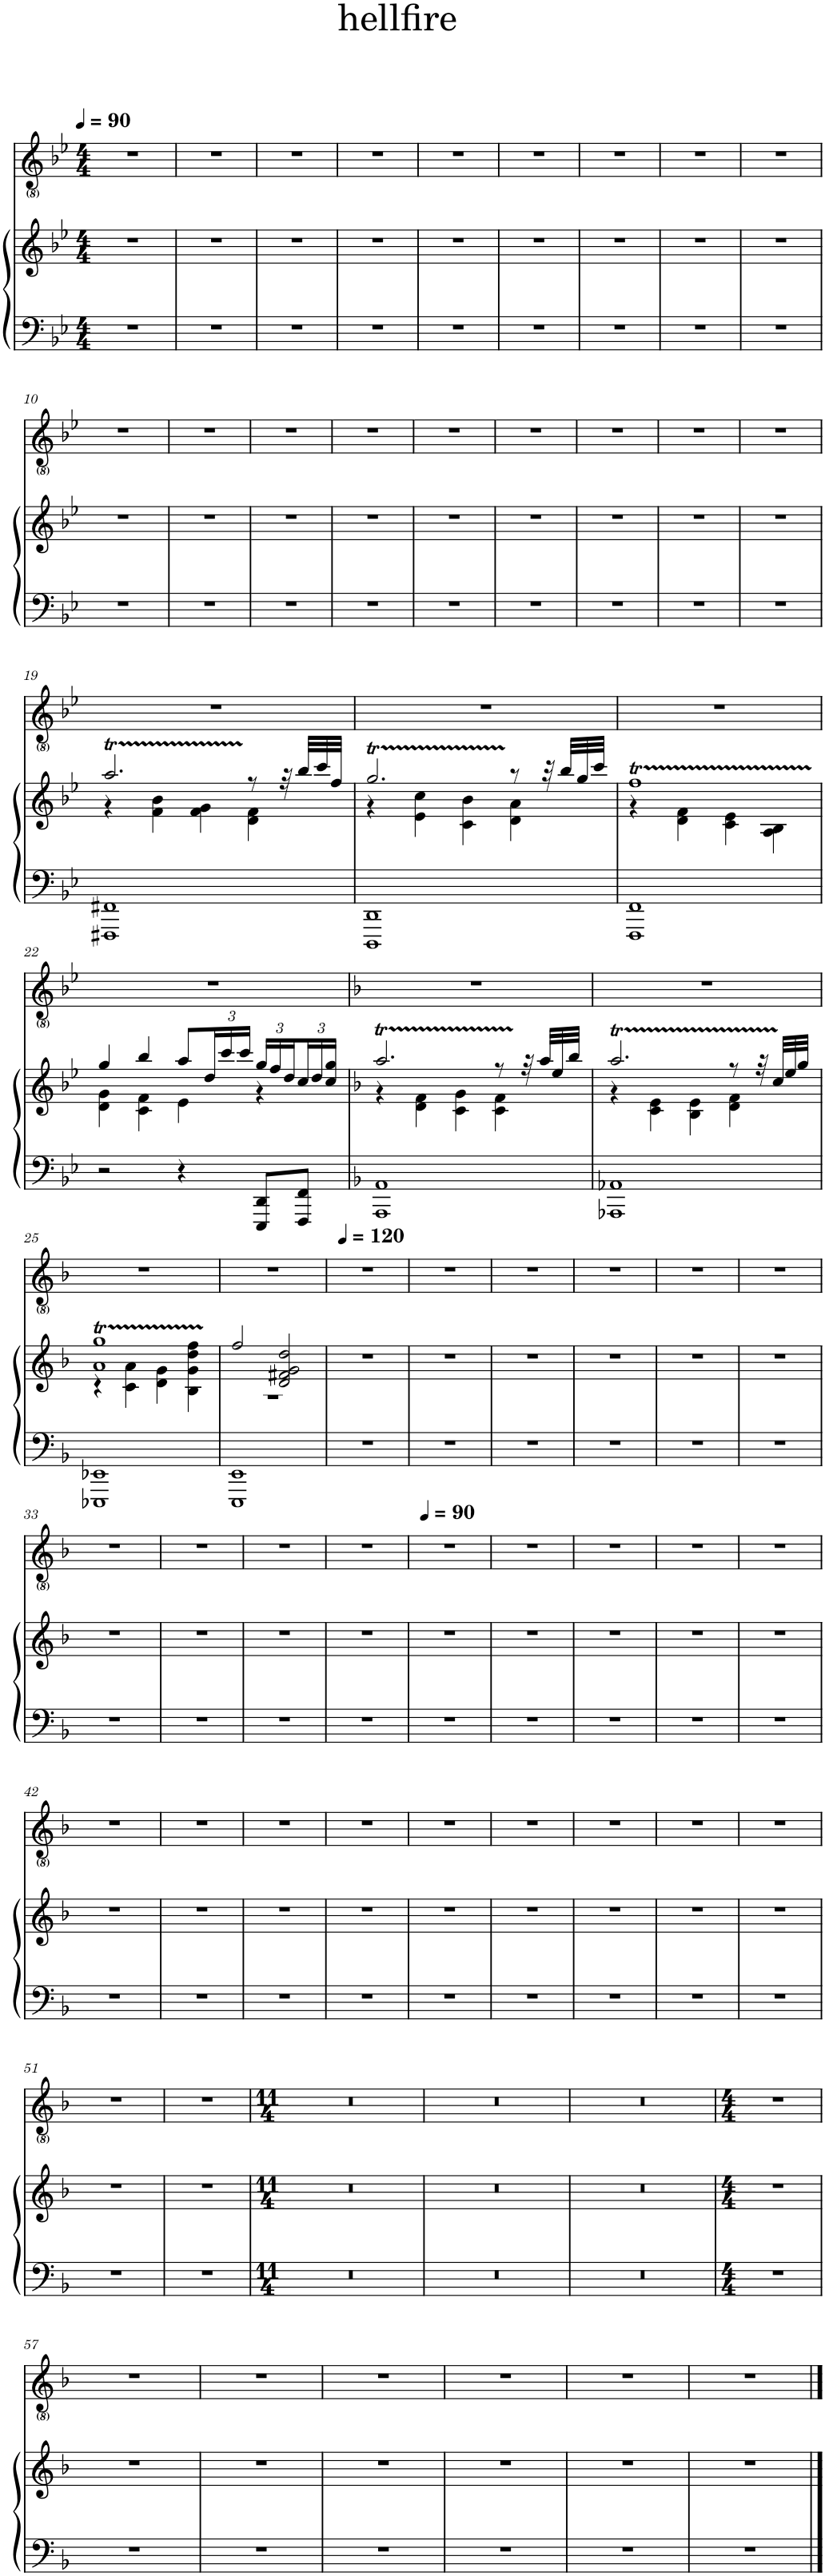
**kern	**kern	**kern	**kern
*part3	*part3	*part2	*part1
*staff4	*staff3	*staff2	*staff1
*I"Piano	*	*I"Voice	*I"Piano
*I'Pno	*	*	*I'Pno.
*clefF4	*clefG2	*clefG2	*clefF4
*k[b-e-]	*k[b-e-]	*k[b-e-]	*k[b-e-]
*M4/4	*M4/4	*M4/4	*M4/4
*MM90	*MM90	*MM90	*MM90
=1	=1	=1	=1
1r	1r	1r	1r
=2	=2	=2	=2
1r	1r	1r	1r
=3	=3	=3	=3
1r	1r	1r	1r
=4	=4	=4	=4
1r	1r	1r	1r
=5	=5	=5	=5
1r	1r	1r	1r
=6	=6	=6	=6
1r	1r	1r	1r
=7	=7	=7	=7
1r	1r	1r	1r
=8	=8	=8	=8
1r	1r	1r	1r
=9	=9	=9	=9
1r	1r	1r	1r
!!LO:LB:g=z
=10	=10	=10	=10
1r	1r	1r	1r
=11	=11	=11	=11
1r	1r	1r	1r
=12	=12	=12	=12
1r	1r	1r	1r
=13	=13	=13	=13
1r	1r	1r	1r
=14	=14	=14	=14
1r	1r	1r	1r
=15	=15	=15	=15
1r	1r	1r	1r
=16	=16	=16	=16
1r	1r	1r	1r
=17	=17	=17	=17
1r	1r	1r	1r
=18	=18	=18	=18
1r	1r	1r	1r
!!LO:LB:g=z
=19	=19	=19	=19
*	*^	*	*
1FFF#X 1FF#X	2.aat/	4r	1r	1r
.	.	4f\ 4b-\	.	.
.	.	4f\ 4g\	.	.
.	8r	4d\ 4f\	.	.
.	32r	.	.	.
.	32bb-/LLL	.	.	.
.	32ccc/	.	.	.
.	32ff/JJJ	.	.	.
=20	=20	=20	=20	=20
1DDD 1DD	2.ggT/	4r	1r	1r
.	.	4e-\ 4cc\	.	.
.	.	4c\ 4b-\	.	.
.	8r	4d\ 4a\	.	.
.	32r	.	.	.
.	32bb-/LLL	.	.	.
.	32gg/	.	.	.
.	32ccc/JJJ	.	.	.
=21	=21	=21	=21	=21
1FFF 1FF	1ffT	4r	1r	1r
.	.	4d\ 4f\	.	.
.	.	4c\ 4e-\	.	.
.	.	4A\ 4B-\	.	.
!!LO:LB:g=z
=22	=22	=22	=22	=22
2r	4gg/	4d\ 4g\	1r	1r
.	4bb-/	4c\ 4f\	.	.
4r	8aa/L	4e-\	.	.
*	*Xbrackettup	*	*	*
.	24dd/L	.	.	.
.	24ccc/	.	.	.
.	24ccc/JJ	.	.	.
8EEE-/ 8DD/L	24gg/LL	4r	.	.
.	24ff/	.	.	.
.	24dd/	.	.	.
8FFF/ 8FF/J	24cc/	.	.	.
.	24dd/	.	.	.
.	24cc/ 24gg/JJ	.	.	.
=23	=23	=23	=23	=23
*k[b-]	*k[b-]	*	*k[b-]	*k[b-]
1AAA 1AA	2.aat/	4r	1r	1r
.	.	4d\ 4f\	.	.
.	.	4c\ 4g\	.	.
.	8r	4c\ 4f\	.	.
.	32r	.	.	.
.	32aa/LLL	.	.	.
.	32ee/	.	.	.
.	32bb-/JJJ	.	.	.
=24	=24	=24	=24	=24
1AAA-X 1AA-X	2.aat/	4r	1r	1r
.	.	4c\ 4e\	.	.
.	.	4B-\ 4e\	.	.
.	8r	4d\ 4f\	.	.
.	32r	.	.	.
.	32ccTTT/LLL	.	.	.
.	32ee/	.	.	.
.	32gg/JJJ	.	.	.
!!LO:LB:g=z
=25	=25	=25	=25	=25
1EEE-X 1EE-X	1aT 1ggT	4r	1r	1r
.	.	4c\ 4a\	.	.
.	.	4d\ 4g\	.	.
.	.	4B-\ 4g\ 4dd\ 4ff\	.	.
=26	=26	=26	=26	=26
1EEE 1EE	2ff/	1r	1r	1r
.	2d/ 2f#X/ 2g/ 2dd/	.	.	.
*	*v	*v	*	*
=27	=27	=27	=27
*	*	*	*MM120
1r	1r	1r	1r
=28	=28	=28	=28
1r	1r	1r	1r
=29	=29	=29	=29
1r	1r	1r	1r
=30	=30	=30	=30
1r	1r	1r	1r
=31	=31	=31	=31
1r	1r	1r	1r
=32	=32	=32	=32
1r	1r	1r	1r
!!LO:LB:g=z
=33	=33	=33	=33
1r	1r	1r	1r
=34	=34	=34	=34
1r	1r	1r	1r
=35	=35	=35	=35
1r	1r	1r	1r
=36	=36	=36	=36
1r	1r	1r	1r
=37	=37	=37	=37
*	*	*	*MM90
1r	1r	1r	1r
=38	=38	=38	=38
1r	1r	1r	1r
=39	=39	=39	=39
1r	1r	1r	1r
=40	=40	=40	=40
1r	1r	1r	1r
=41	=41	=41	=41
1r	1r	1r	1r
!!LO:LB:g=z
=42	=42	=42	=42
1r	1r	1r	1r
=43	=43	=43	=43
1r	1r	1r	1r
=44	=44	=44	=44
1r	1r	1r	1r
=45	=45	=45	=45
1r	1r	1r	1r
=46	=46	=46	=46
1r	1r	1r	1r
=47	=47	=47	=47
1r	1r	1r	1r
=48	=48	=48	=48
1r	1r	1r	1r
=49	=49	=49	=49
1r	1r	1r	1r
=50	=50	=50	=50
1r	1r	1r	1r
!!LO:LB:g=z
=51	=51	=51	=51
1r	1r	1r	1r
=52	=52	=52	=52
1r	1r	1r	1r
=53	=53	=53	=53
*M11/4	*M11/4	*M11/4	*M11/4
4%11r	4%11r	4%11r	4%11r
=54	=54	=54	=54
4%11r	4%11r	4%11r	4%11r
=55	=55	=55	=55
4%11r	4%11r	4%11r	4%11r
=56	=56	=56	=56
*M4/4	*M4/4	*M4/4	*M4/4
1r	1r	1r	1r
!!LO:LB:g=z
=57	=57	=57	=57
1r	1r	1r	1r
=58	=58	=58	=58
1r	1r	1r	1r
=59	=59	=59	=59
1r	1r	1r	1r
=60	=60	=60	=60
1r	1r	1r	1r
=61	=61	=61	=61
1r	1r	1r	1r
=62	=62	=62	=62
1r	1r	1r	1r
==	==	==	==
*-	*-	*-	*-
